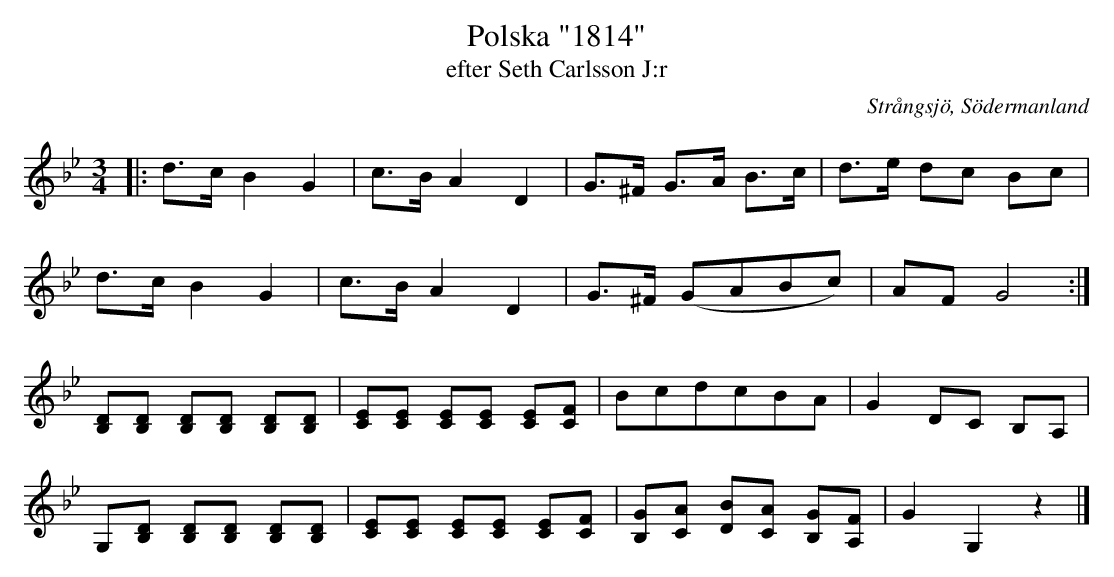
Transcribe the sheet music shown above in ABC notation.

X:1
T: Polska "1814"
T: efter Seth Carlsson J:r
O: Strångsjö, Södermanland
M: 3/4
L: 1/16
K: Bb
|: d3c B4 G4 | c3B A4 D4 | G3^F G3A B3c | d3e d2c2 B2c2 |
d3c B4 G4 | c3B A4 D4 | G3^F (G2A2B2c2) | A2F2 G8 :|
[D2B,2][D2B,2] [D2B,2][D2B,2] [D2B,2][D2B,2] | [C2E2][C2E2] [C2E2][C2E2] [C2E2][C2F2] | B2c2d2c2B2A2 | G4 D2C2 B,2A,2 |
G,2[D2B,2] [D2B,2][D2B,2] [D2B,2][D2B,2] | [C2E2][C2E2] [C2E2][C2E2] [C2E2][C2F2] | [B,2G2][C2A2] [D2B2][C2A2] [B,2G2][A,2F2] | G4 G,4 z4 |]
